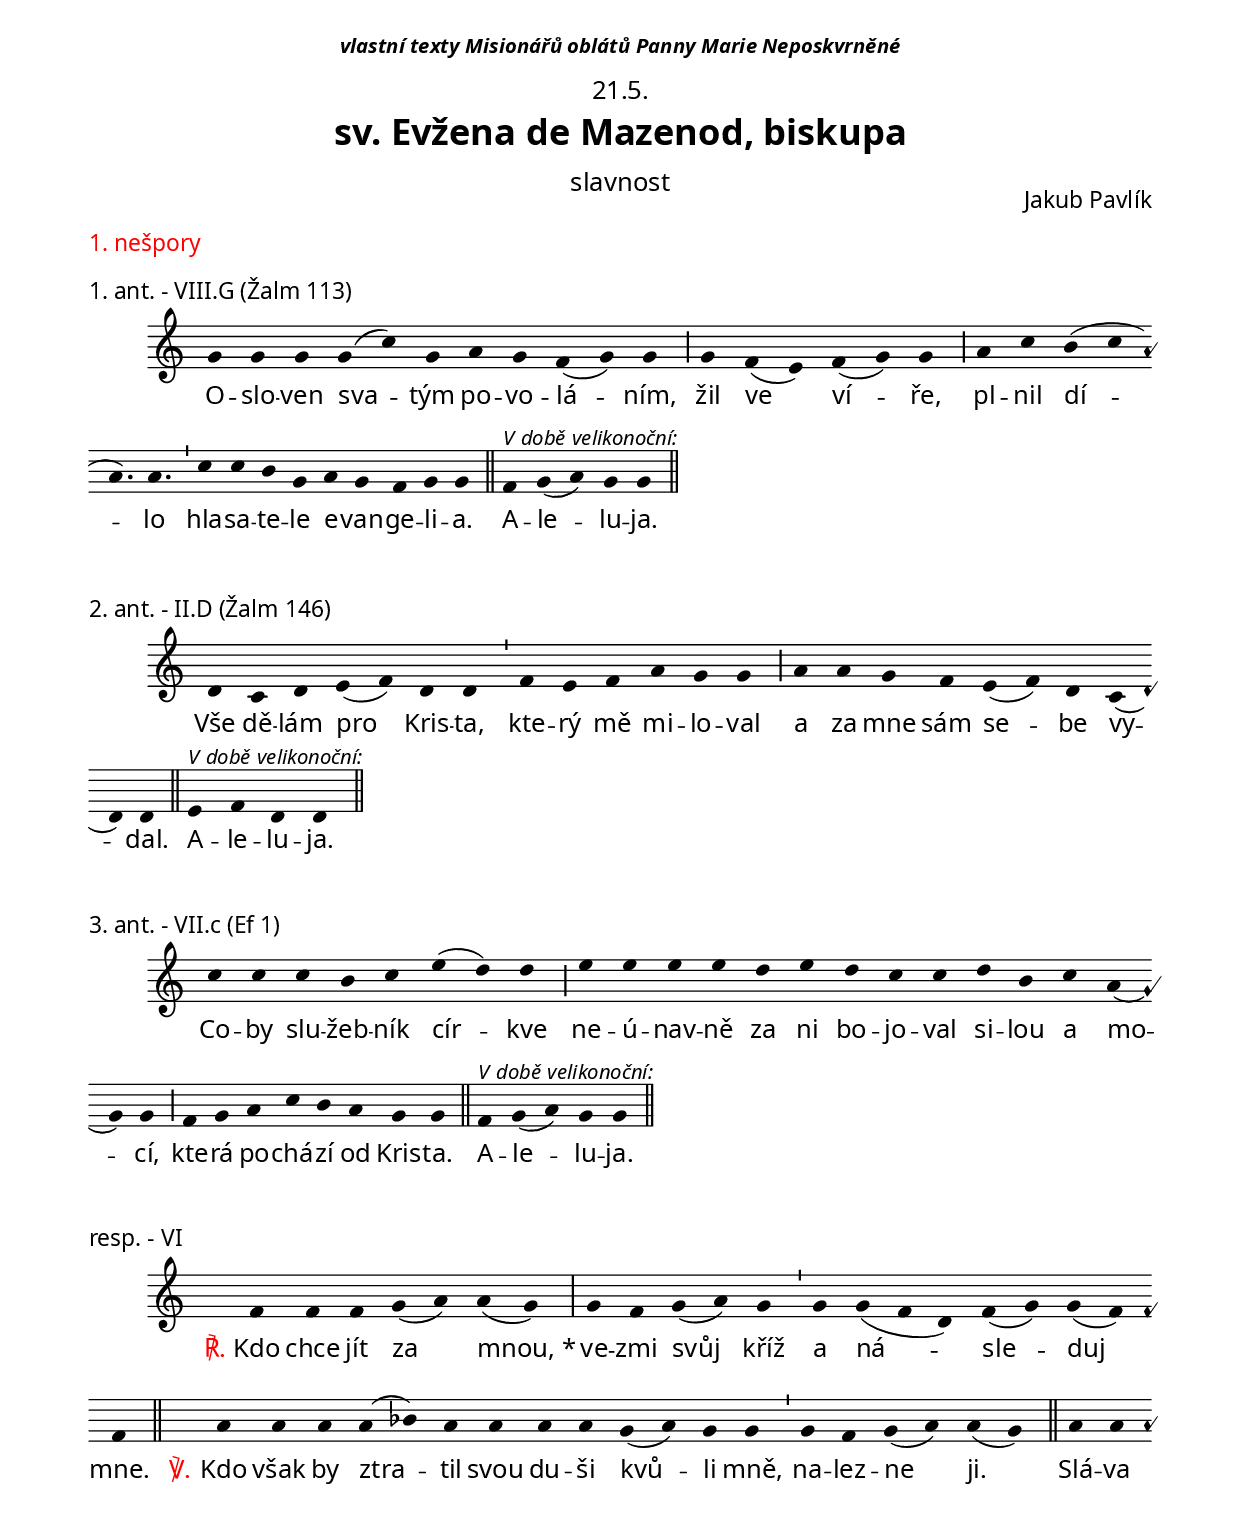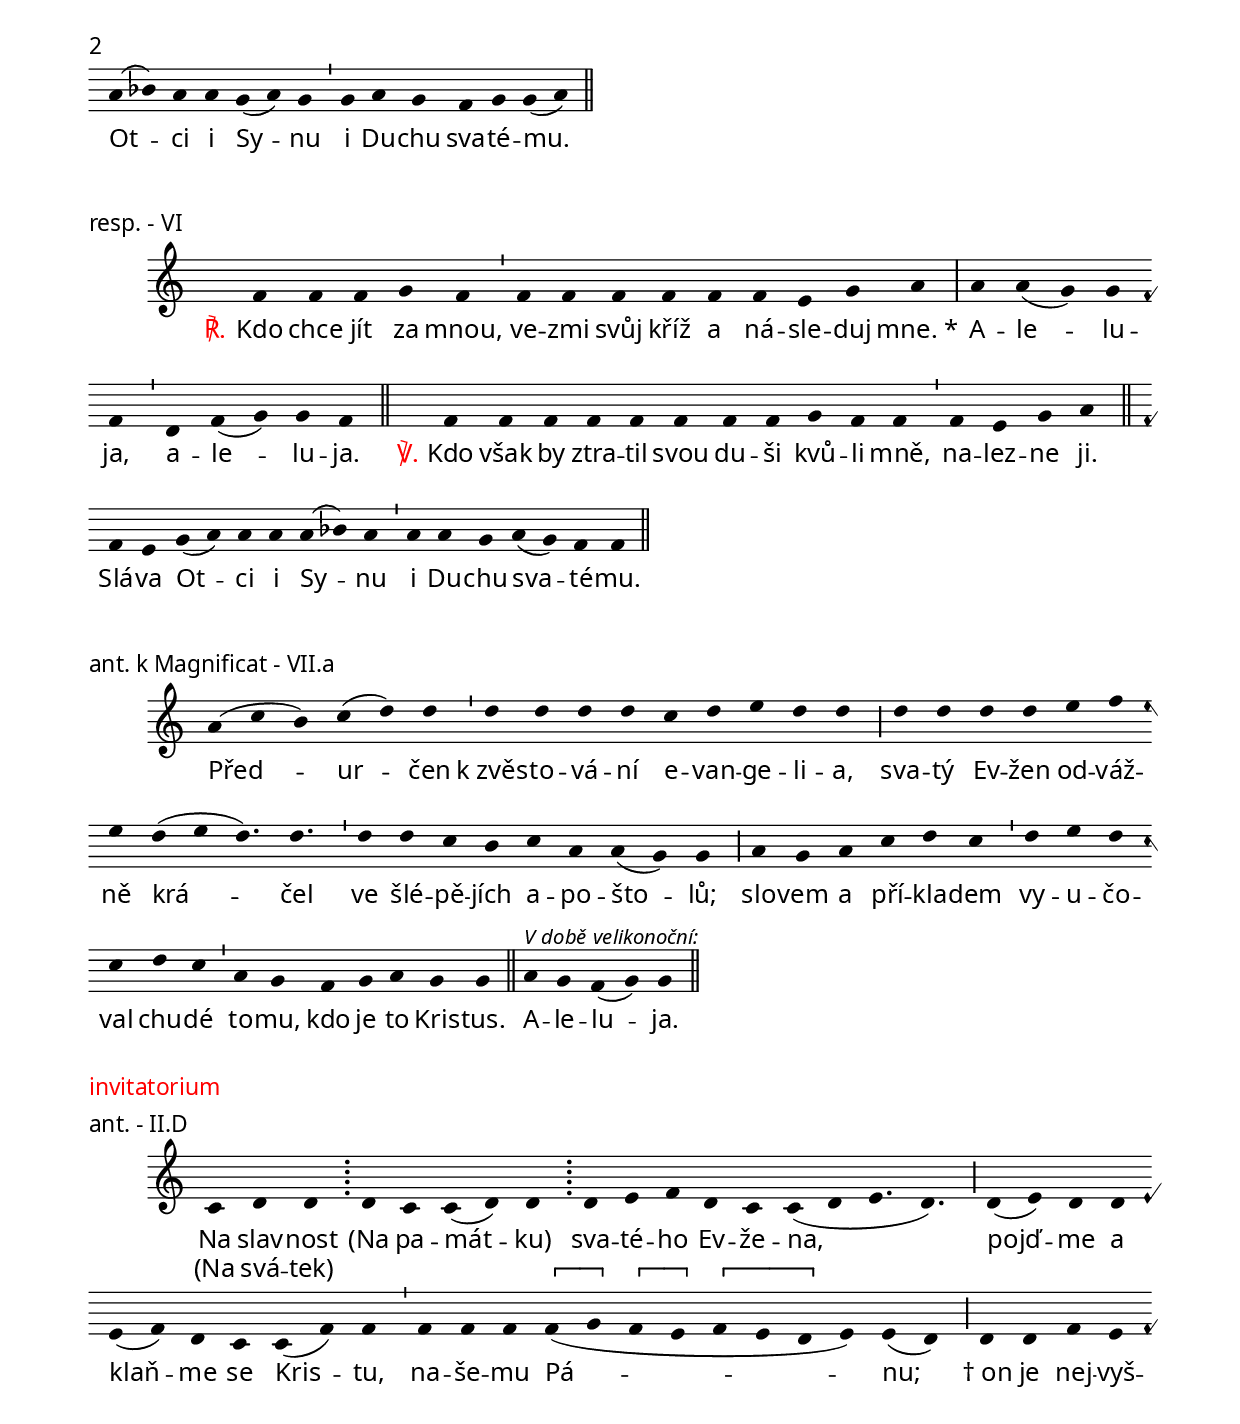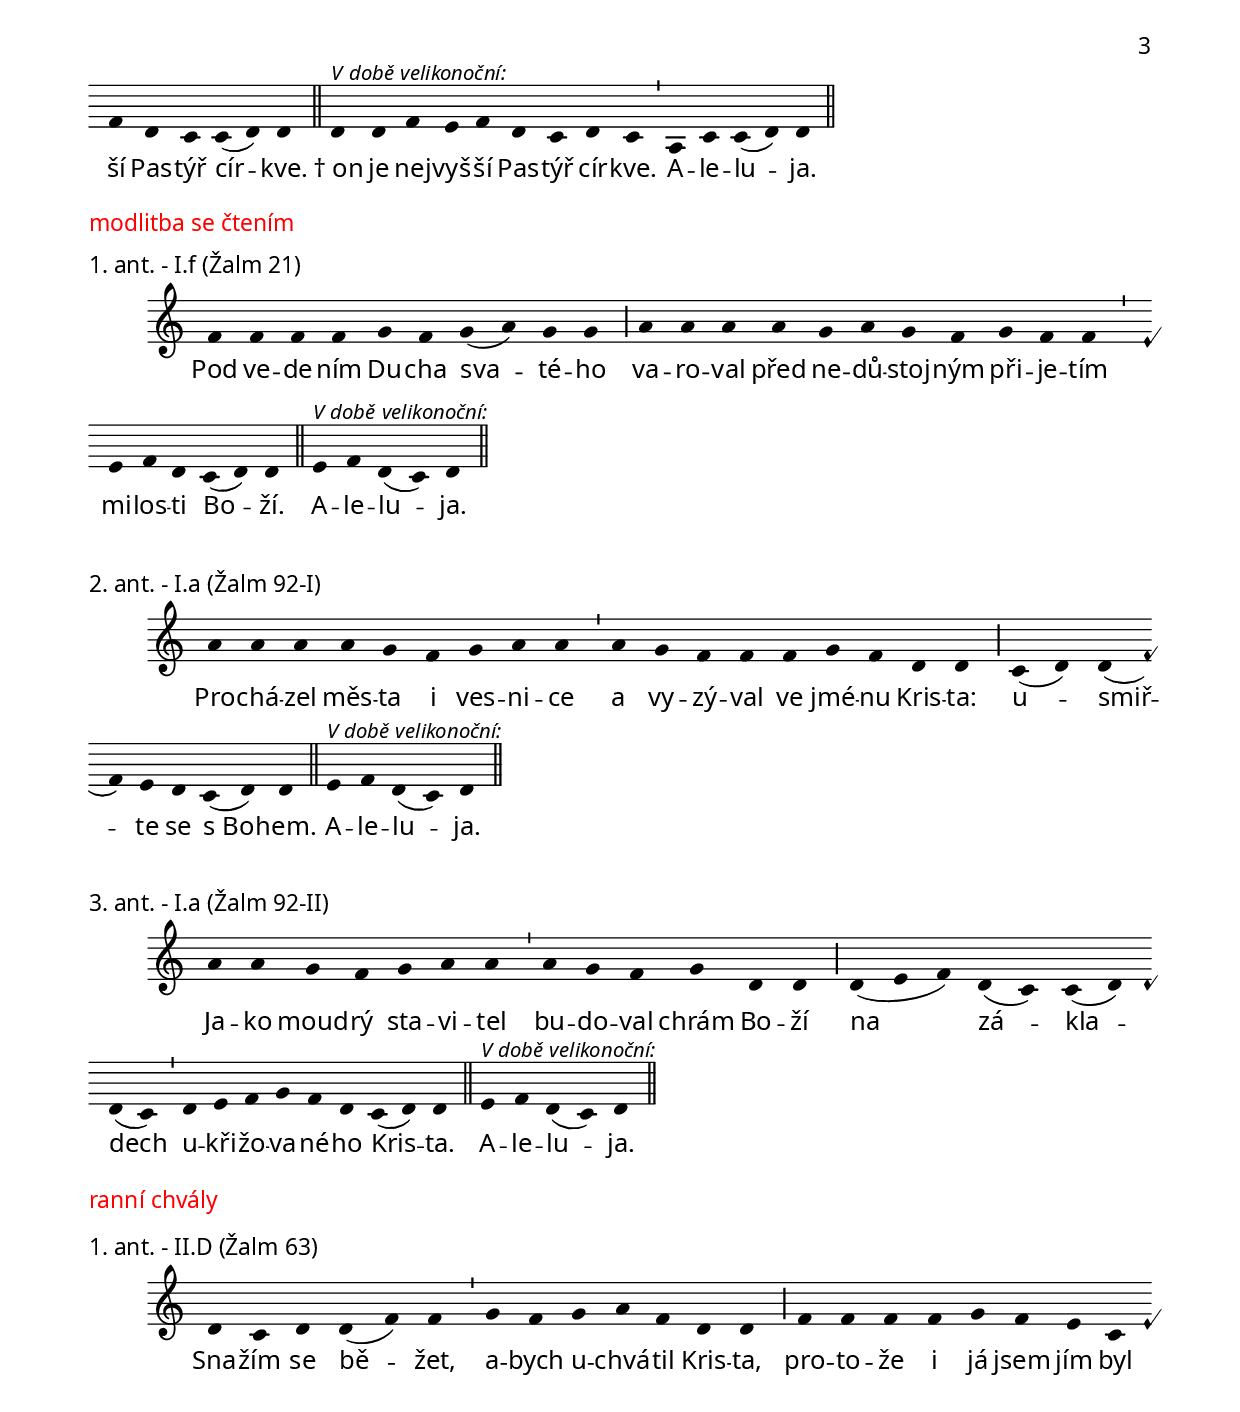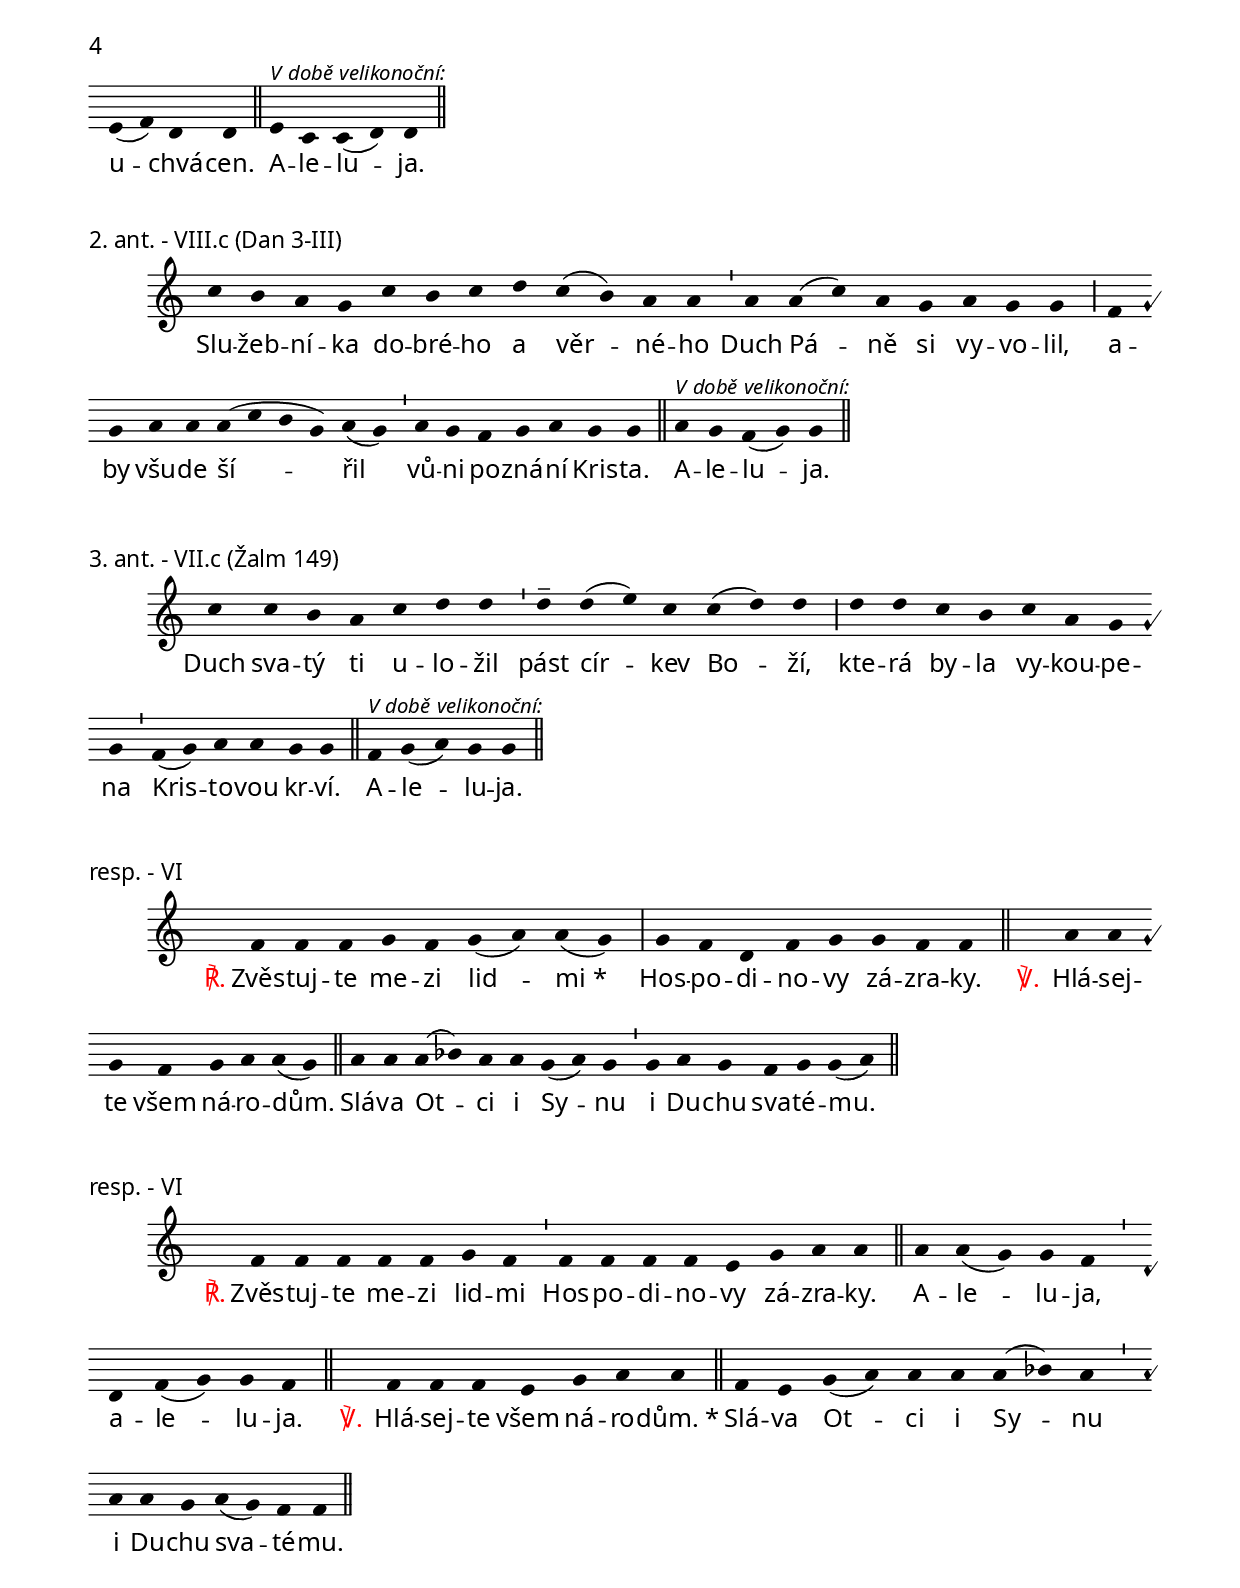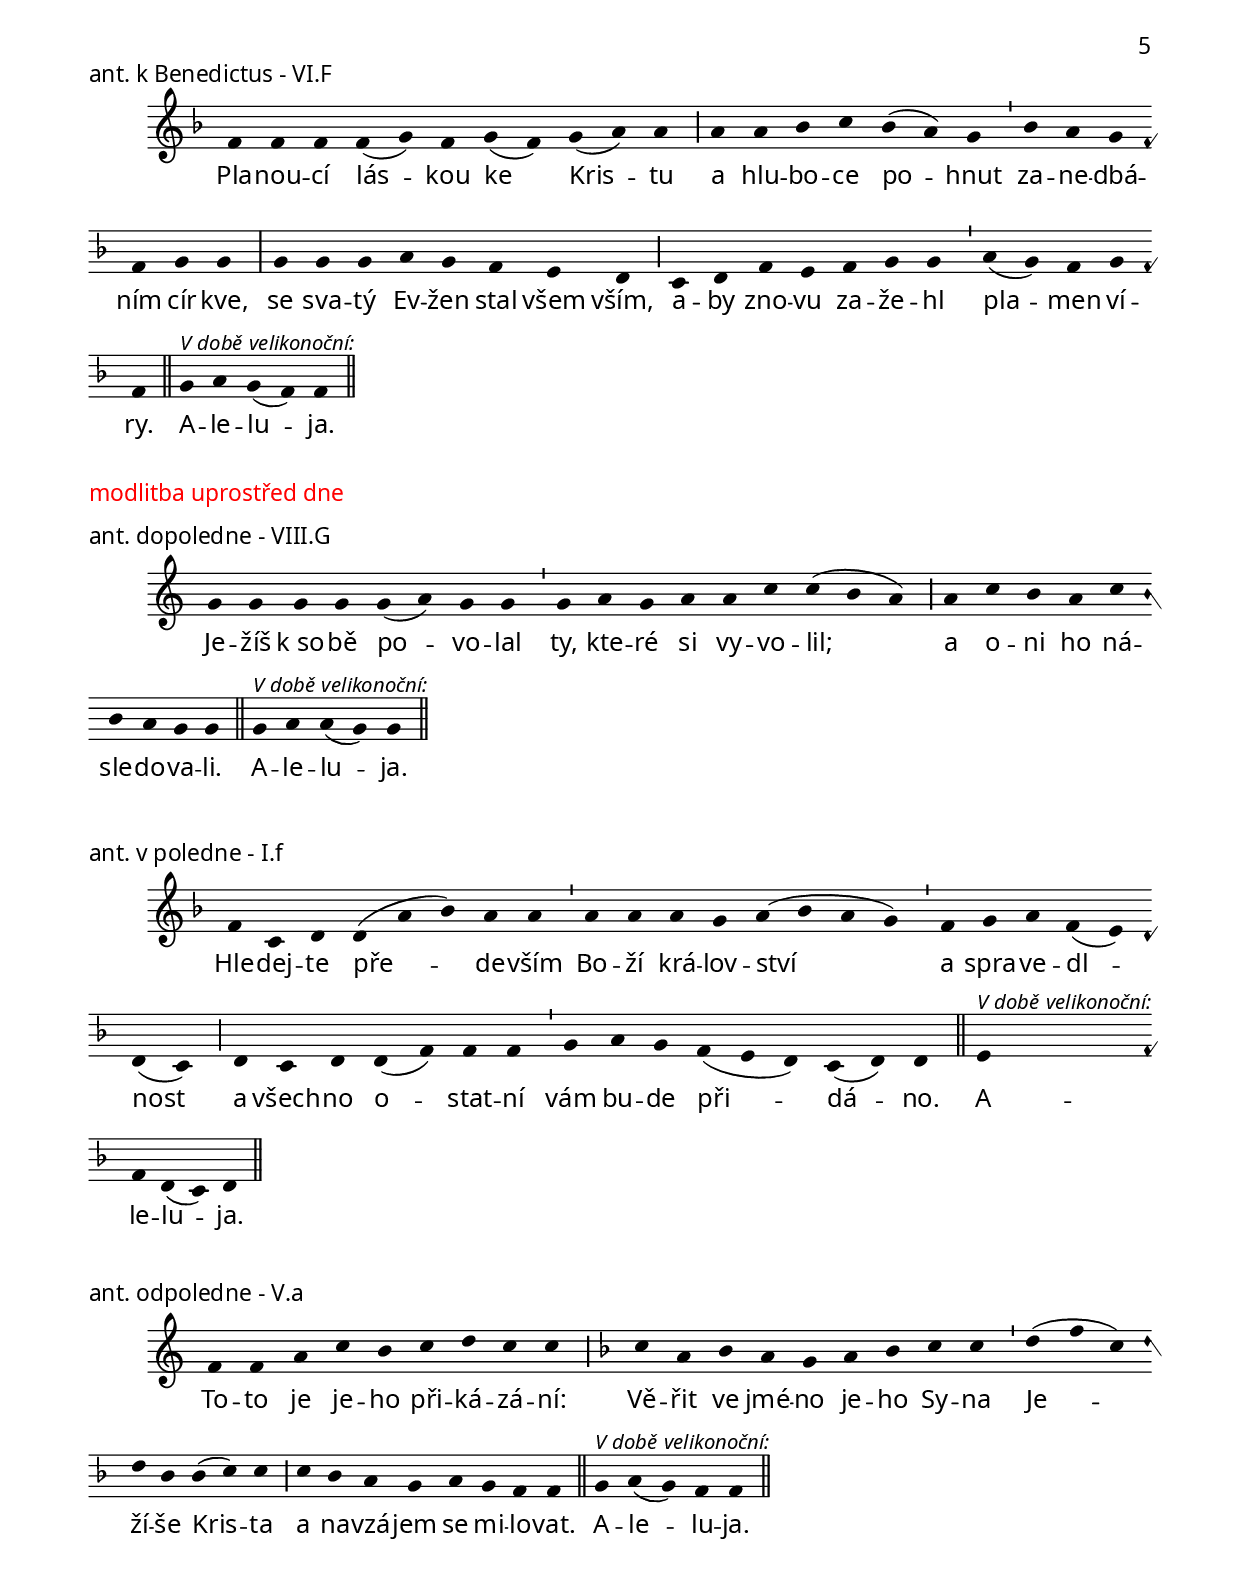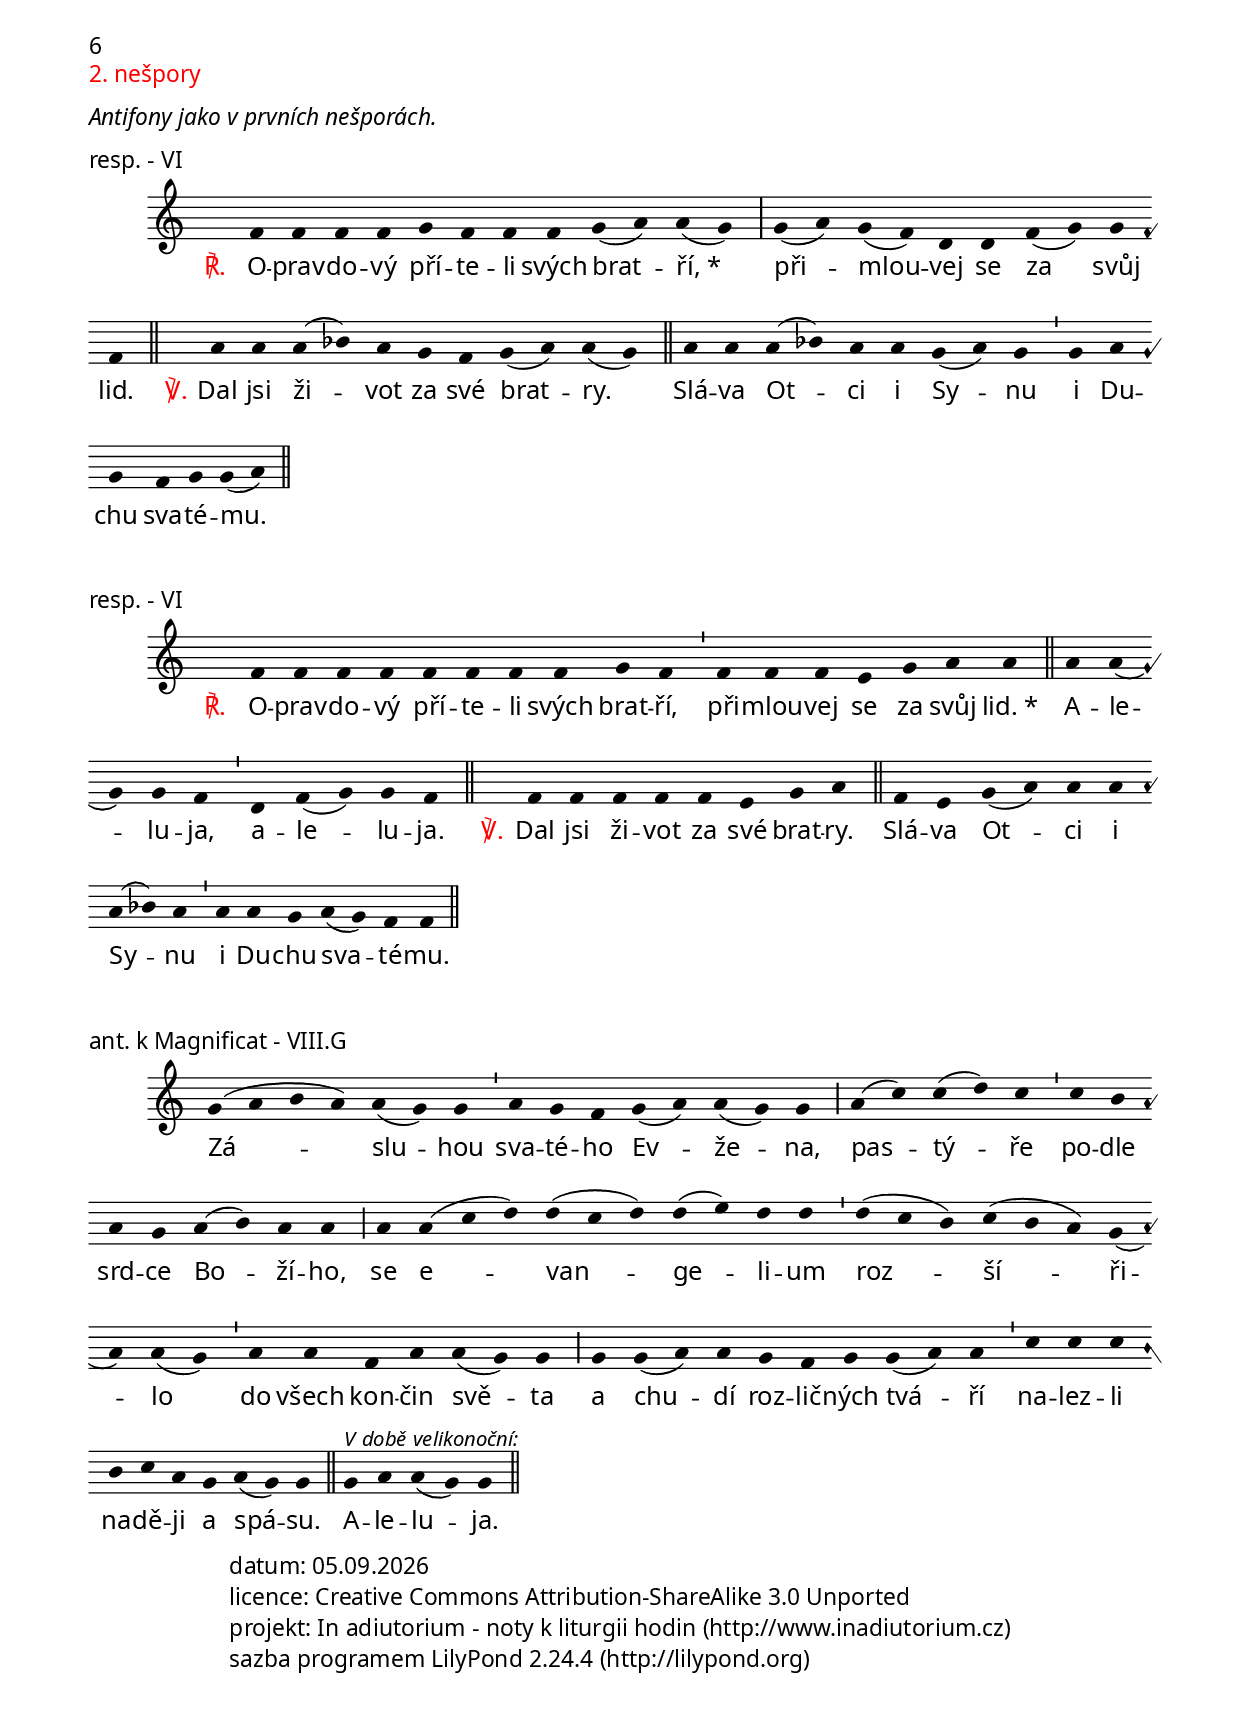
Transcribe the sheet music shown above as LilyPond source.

\version "2.19.32"

\include "../../spolecne.ly"
\include "../../spolecne/reholni.ly"
\include "../../dilyresponsorii.ly"

\header {
  title = \markup\titleSvatek
            "sv. Evžena de Mazenod, biskupa"
            slavnost
            21.5.
           "vlastní texty Misionářů oblátů Panny Marie Neposkvrněné"
  composer = "Jakub Pavlík"
}

\markup {\nadpisHodinka {"1. nešpory"}}

\score {
  \relative c'' {
    \choralniRezim
    g4 g g g( c) g a g f( g) g \barMaior
    g f( e) f( g) g \barMaior
    a c b( c a4.) a \barMin
    c4 c b g a g f g g \barFinalis

    f^\markup\rubrVelikAleluja g( a) g g \barFinalis
  }
  \addlyrics {
    O -- slo -- ven sva -- tým po -- vo -- lá -- ním,
    žil ve ví -- ře,
    pl -- nil dí -- lo
    hla -- sa -- te -- le e -- van -- ge -- li -- a.

    A -- le -- lu -- ja.
  }
  \header {
    quid = "1. ant."
    modus = "VIII"
    differentia = "G"
    psalmus = "Žalm 113"
    id = "1ne-a1"
    piece = \markup {\sestavTitulek}
  }
}

\score {
  \relative c' {
    \choralniRezim
    d4 c d e( f) d d \barMin
    f e f a g g \barMaior
    a a g f e( f) d c( d) d \barFinalis

    e^\markup\rubrVelikAleluja f d d \barFinalis
  }
  \addlyrics {
    Vše dě -- lám pro Kris -- ta,
    kte -- rý mě mi -- lo -- val
    a za mne sám se -- be vy -- dal.

    A -- le -- lu -- ja.
  }
  \header {
    quid = "2. ant."
    modus = "II"
    differentia = "D"
    psalmus = "Žalm 146"
    id = "1ne-a2"
    piece = \markup {\sestavTitulek}
  }
}

\score {
  \relative c'' {
    \choralniRezim
    c4 c c b c e( d) d \barMaior
    e e e e d e d c c d b c a( g) g \barMaior
    f g a c b a g g \barFinalis

    f^\markup\rubrVelikAleluja g( a) g g \barFinalis
  }
  \addlyrics {
    Co -- by slu -- žeb -- ník cír -- kve
    ne -- ú -- nav -- ně za ni bo -- jo -- val si -- lou a mo -- cí,
    kte -- rá po -- chá -- zí od Kris -- ta.

    A -- le -- lu -- ja.
  }
  \header {
    quid = "3. ant."
    modus = "VII"
    differentia = "c"
    psalmus = "Ef 1"
    id = "1ne-a3"
    piece = \markup {\sestavTitulek}
  }
}

\score {
  \relative c' {
    \choralniRezim

    % R
    \neviditelna f
    f4 f f g( a) a( g) \barMax
    g f g( a) g \barMin g g( f d) f( g) g( f) f \barFinalis
    % V
    \neviditelna f
    a4 a a a( bes) a a a a g( a) g g \barMin
    g f g( a) a( g) \barFinalis
    % Slava
    \respVIdoxologie \barFinalis
  }
  \addlyrics {
    \Response Kdo chce jít za mnou,_*
    ve -- zmi svůj kříž a ná -- sle -- duj mne.
    \Verse Kdo však by ztra -- til svou du -- ši kvů -- li mně,
    na -- lez -- ne ji.
    \textRespDoxologie
  }
  \header {
    quid = "resp."
    modus = "VI"
    id = "1ne-r"
    piece = \markup {\sestavTitulekResp}
  }
}

\score {
  \relative c' {
    \choralniRezim

    % R
    \neviditelna f
    f4 f f g f \barMin
    f f f f f f e g a \barMax
    \respVIalelujaResponsum \barFinalis
    % V
    \neviditelna f
    f4 f f f f f f f g f f \barMin
    f e g a \barFinalis
    % Slava
    \respVIalelujaDoxologie \barFinalis
  }
  \addlyrics {
    \Response Kdo chce jít za mnou,
    ve -- zmi svůj kříž a ná -- sle -- duj mne._*
    \textRespAleluja
    \Verse Kdo však by ztra -- til svou du -- ši kvů -- li mně,
    na -- lez -- ne ji.
    \textRespDoxologie
  }
  \header {
    quid = "resp."
    modus = "VI"
    id = "1ne-r2"
    piece = \markup {\sestavTitulekResp}
  }
}

\score {
  \relative c'' {
    \choralniRezim
    a4( c b) c( d) d \barMin
    d d d d c d e d d \barMaior
    d d d d e f e d( e d4.) d \barMin
    d4 d c b c a a( g) g \barMaior

    a g a c d c \barMin
    d e d c d c \barMin
    a g f g a g g \barFinalis

    a^\markup\rubrVelikAleluja g f( g) g \barFinalis
  }
  \addlyrics {
    Před -- ur -- čen
    k_zvěs -- to -- vá -- ní e -- van -- ge -- li -- a,
    sva -- tý Ev -- žen od -- váž -- ně krá -- čel
    ve šlé -- pě -- jích a -- po -- što -- lů;

    slo -- vem a pří -- kla -- dem
    vy -- u -- čo -- val chu -- dé
    to -- mu, kdo je to Kris -- tus.

    A -- le -- lu -- ja.
  }
  \header {
    quid = "ant. k Magnificat"
    modus = "VII"
    differentia = "a"
    psalmus = ""
    id = "1ne-amag"
    piece = \markup {\sestavTitulekBezZalmu}
  }
}

\markup {\nadpisHodinka {"invitatorium"}}

\score {
  \relative c' {
    \choralniRezim
    c4 d d \bar ";"
    d4 c c( d) d \bar ";"
    d e f d c c( d e4. d) \barMaior
    d4( e) d d e( f) d c c( f) f \barMin
    f f f \[ f( g \] \[ f e \] \[ f e d \] e) e( d) \barMaior
    d d f e f d c c( d) d \barFinalis

    d^\markup\rubrVelikAleluja d f e f d c d c \barMin
    a c c( d) d \barFinalis
  }
  \addlyrics {
    Na slav -- nost
    (Na pa -- mát -- ku)
    sva -- té -- ho Ev -- že -- na,
    pojď -- me a klaň -- me se Kris -- tu,
    na -- še -- mu Pá -- nu;
    \markup{\Dagger on} je nej -- vyš -- ší Pas -- týř cír -- kve.

    \markup{\Dagger on} je nej -- vyš -- ší Pas -- týř cír -- kve.
    A -- le -- lu -- ja.
  }
  \addlyrics {
    (Na svá -- tek)
  }
  \header {
    quid = "ant."
    modus = "II"
    differentia = "D"
    psalmus = ""
    id = "invit"
    piece = \markup {\sestavTitulekBezZalmu}
  }
}

\markup {\nadpisHodinka {"modlitba se čtením"}}

\score {
  \relative c' {
    \choralniRezim
    f4 f f f g f g( a) g g \barMaior
    a a a a g a g f g f f \barMin
    e f d c( d) d \barFinalis

    e^\markup\rubrVelikAleluja f d( c) d \barFinalis
  }
  \addlyrics {
    Pod ve -- de -- ním Du -- cha sva -- té -- ho
    va -- ro -- val před ne -- dů -- stoj -- ným při -- je -- tím
    mi -- los -- ti Bo -- ží.

    A -- le -- lu -- ja.
  }
  \header {
    quid = "1. ant."
    modus = "I"
    differentia = "f"
    psalmus = "Žalm 21"
    id = "mc-a1"
    piece = \markup {\sestavTitulek}
  }
}

\score {
  \relative c'' {
    \choralniRezim
    a4 a a a g f g a a \barMin
    a g f f f g f d d \barMaior
    c( d) d( f) e d c( d) d \barFinalis

    e^\markup\rubrVelikAleluja f d( c) d \barFinalis
  }
  \addlyrics {
    Pro -- chá -- zel měs -- ta i ves -- ni -- ce
    a vy -- zý -- val ve jmé -- nu Kris -- ta:
    u -- smiř -- te se s_Bo -- hem.

    A -- le -- lu -- ja.
  }
  \header {
    quid = "2. ant."
    modus = "I"
    differentia = "a"
    psalmus = "Žalm 92-I"
    id = "mc-a2"
    piece = \markup {\sestavTitulek}
  }
}

\score {
  \relative c'' {
    \choralniRezim
    a4 a g f g a a \barMin
    a g f g d d \barMaior
    d( e f) d( c) c( d) d( c) \barMin
    d e f g f d c( d) d \barFinalis

    e^\markup\rubrVelikAleluja f d( c) d \barFinalis
  }
  \addlyrics {
    Ja -- ko moud -- rý sta -- vi -- tel
    bu -- do -- val chrám Bo -- ží
    na zá -- kla -- dech
    u -- kři -- žo -- va -- né -- ho Kris -- ta.

    A -- le -- lu -- ja.
  }
  \header {
    quid = "3. ant."
    modus = "I"
    differentia = "a"
    psalmus = "Žalm 92-II"
    id = "mc-a3"
    piece = \markup {\sestavTitulek}
  }
}

\markup {\nadpisHodinka {"ranní chvály"}}

\score {
  \relative c' {
    \choralniRezim
    d4 c d d( f) f \barMin g f g a f d d \barMaior
    f f f f g f e c e( f) d d \barFinalis

    e^\markup\rubrVelikAleluja c c( d) d \barFinalis
  }
  \addlyrics {
    Sna -- žím se bě -- žet, a -- bych u -- chvá -- til Kris -- ta,
    pro -- to -- že i já jsem jím byl u -- chvá -- cen.

    A -- le -- lu -- ja.
  }
  \header {
    quid = "1. ant."
    modus = "II"
    differentia = "D"
    psalmus = "Žalm 63"
    id = "rch-a1"
    piece = \markup {\sestavTitulek}
  }
}

\score {
  \relative c'' {
    \choralniRezim
    c4 b a g c b c d c( b) a a \barMin
    a a( c) a g a g g \barMaior
    f g a a a( c b g) a( g) \barMin
    a g f g a g g \barFinalis

    a^\markup\rubrVelikAleluja g f( g) g \barFinalis
  }
  \addlyrics {
    Slu -- žeb -- ní -- ka do -- bré -- ho a věr -- né -- ho
    Duch Pá -- ně si vy -- vo -- lil,
    a -- by všu -- de ší -- řil
    vů -- ni po -- zná -- ní Kris -- ta.

    A -- le -- lu -- ja.
  }
  \header {
    quid = "2. ant."
    modus = "VIII"
    differentia = "c"
    psalmus = "Dan 3-III"
    id = "rch-a2"
    piece = \markup {\sestavTitulek}
  }
}

\score {
  \relative c'' {
    \choralniRezim
    c4 c b a c d d \barMin
    d-- d( e) c c( d) d \barMaior
    d d c b c a g g \barMin
    f( g) a a g g \barFinalis

    f^\markup\rubrVelikAleluja g( a) g g \barFinalis
  }
  \addlyrics {
    Duch sva -- tý ti u -- lo -- žil
    pást cír -- kev Bo -- ží,
    kte -- rá by -- la vy -- kou -- pe -- na
    Kris -- to -- vou kr -- ví.

    A -- le -- lu -- ja.
  }
  \header {
    quid = "3. ant."
    modus = "VII"
    differentia = "c"
    psalmus = "Žalm 149"
    placet = "_Kristovou_ drhne"
    id = "rch-a3"
    piece = \markup {\sestavTitulek}
  }
}

\score {
  \relative c' {
    \choralniRezim

    % R
    \neviditelna f
    f f f g f g( a) a( g) \barMax
    g f d f g g f f \barFinalis
    % V
    \neviditelna a
    a4 a g f g a a( g) \barFinalis
    % Slava
    \respVIdoxologie \barFinalis
  }
  \addlyrics {
    \Response Zvěs -- tuj -- te me -- zi lid -- mi_*
    Hos -- po -- di -- no -- vy zá -- zra -- ky.
    \Verse Hlá -- sej -- te všem ná -- ro -- dům.
    \textRespDoxologie
  }
  \header {
    quid = "resp."
    modus = "VI"
    id = "rch-r"
    piece = \markup {\sestavTitulekResp}
  }
}

\score {
  \relative c' {
    \choralniRezim

    % R
    \neviditelna f
    f4 f f f f g f \barMin
    f f f f e g a a \barFinalis
    \respVIalelujaResponsum \barFinalis
    % V
    \neviditelna f
    f4 f f e g a a \barFinalis
    % Slava
    \respVIalelujaDoxologie \barFinalis
  }
  \addlyrics {
    \Response Zvěs -- tuj -- te me -- zi lid -- mi
    Hos -- po -- di -- no -- vy zá -- zra -- ky.
    \textRespAleluja
    \Verse Hlá -- sej -- te všem ná -- ro -- dům._*
    \textRespDoxologie
  }
  \header {
    quid = "resp."
    modus = "VI"
    id = "rch-r2"
    piece = \markup {\sestavTitulekResp}
  }
}

\score {
  \relative c' {
    \choralniRezim
    \key f \major
    f4 f f f( g) f g( f) g( a) a \barMaior
    a a bes c bes( a) g \barMin
    bes a g f g g \barMax
    g g g a g f e d \barMaior
    c d f e f g g \barMin
    a( g) f g f \barFinalis

    g^\markup\rubrVelikAleluja a g( f) f \barFinalis
  }
  \addlyrics {
    Pla -- nou -- cí lás -- kou ke Kris -- tu
    a hlu -- bo -- ce po -- hnut
    za -- ne -- dbá -- ním cír -- kve,
    se sva -- tý Ev -- žen stal všem vším,
    a -- by zno -- vu za -- že -- hl
    pla -- men ví -- ry.

    A -- le -- lu -- ja.
  }
  \header {
    quid = "ant. k Benedictus"
    modus = "VI"
    differentia = "F"
    psalmus = ""
    id = "rch-aben"
    piece = \markup {\sestavTitulekBezZalmu}
  }
}

\markup {\nadpisHodinka {"modlitba uprostřed dne"}}

\score {
  \relative c'' {
    \choralniRezim
    g4 g g g g( a) g g \barMin
    g a g a a c c( b a) \barMaior
    a c b a c b a g g \barFinalis

    g^\markup\rubrVelikAleluja a a( g) g \barFinalis
  }
  \addlyrics {
    Je -- žíš k_so -- bě po -- vo -- lal
    ty, kte -- ré si vy -- vo -- lil;
    a o -- ni ho ná -- sle -- do -- va -- li.

    A -- le -- lu -- ja.
  }
  \header {
    quid = "ant. dopoledne"
    modus = "VIII"
    differentia = "G"
    psalmus = ""
    id = "tercie"
    piece = \markup {\sestavTitulekBezZalmu}
  }
}

\score {
  \relative c' {
    \choralniRezim
    \key f \major
    f4 c d d( a' bes) a a \barMin
    a a a g a( bes a g) \barMin
    f g a f( e) d( c) \barMaior
    d c d d( f) f f \barMin
    g a g f( e d) c( d) d \barFinalis

    e^\markup\rubrVelikAleluja f d( c) d \barFinalis
  }
  \addlyrics {
    Hle -- dej -- te pře -- de -- vším
    Bo -- ží krá -- lov -- ství
    a spra -- ve -- dl -- nost
    a všech -- no o -- stat -- ní
    vám bu -- de při -- dá -- no.

    A -- le -- lu -- ja.
  }
  \header {
    quid = "ant. v poledne"
    modus = "I"
    differentia = "f"
    psalmus = ""
    fial = "antifony/mezidobi_nedeleA_02_10.ly#ne8a-2ne-amag?+aleluja&zacatek=21&konec=18"
    id = "sexta"
    piece = \markup {\sestavTitulekBezZalmu}
  }
}

\score {
  \relative c' {
    \choralniRezim
    f4 f a c b c d c c \barMaior \key f \major
    c a bes a g a bes c c \barMin
    d( f c) d bes bes( c) c \barMaior
    c bes a g a g f f \barFinalis

    g^\markup\rubrVelikAleluja a( g) f f \barFinalis
  }
  \addlyrics {
    To -- to je je -- ho při -- ká -- zá -- ní:
    Vě -- řit ve jmé -- no je -- ho Sy -- na
    Je -- ží -- še Kris -- ta
    a na -- vzá -- jem se mi -- lo -- vat.

    A -- le -- lu -- ja.
  }
  \header {
    quid = "ant. odpoledne"
    modus = "V"
    differentia = "a"
    psalmus = ""
    id = "nona"
    piece = \markup {\sestavTitulekBezZalmu}
  }
}

\pageBreak % ZLOM

\markup {\nadpisHodinka {"2. nešpory"}}

\markup\italic{Antifony jako v prvních nešporách.}

\score {
  \relative c' {
    \choralniRezim

    % R
    \neviditelna f
    f4 f f f g f f f g( a) a( g) \barMax
    g( a) g( f) d d f( g) g f \barFinalis
    % V
    \neviditelna a
    a a a( bes) a g f g( a) a( g) \barFinalis
    % Slava
    \respVIdoxologie \barFinalis
  }
  \addlyrics {
    \Response O -- prav -- do -- vý pří -- te -- li svých brat -- ří,_*
    při -- mlou -- vej se za svůj lid.
    \Verse Dal jsi ži -- vot za své brat -- ry.
    \textRespDoxologie
  }
  \header {
    quid = "resp."
    modus = "VI"
    id = "2ne-r"
    piece = \markup {\sestavTitulekResp}
  }
}

\score {
  \relative c' {
    \choralniRezim

    % R
    \neviditelna f
    f4 f f f f f f f g f \barMin
    f f f e g a a \barFinalis
    \respVIalelujaResponsum \barFinalis
    % V
    \neviditelna f
    f4 f f f f e g a \barFinalis
    % Slava
    \respVIalelujaDoxologie \barFinalis
  }
  \addlyrics {
    \Response O -- prav -- do -- vý pří -- te -- li svých brat -- ří,
    při -- mlou -- vej se za svůj lid._*
    \textRespAleluja
    \Verse Dal jsi ži -- vot za své brat -- ry.
    \textRespDoxologie
  }
  \header {
    quid = "resp."
    modus = "VI"
    id = "2ne-r2"
    piece = \markup {\sestavTitulekResp}
  }
}

\score {
  \relative c'' {
    \choralniRezim
    g4( a b a) a( g) g \barMin
    a g f g( a) a( g) g \barMaior
    a( c) c( d) c \barMin
    c b a g a( b) a a \barMaior
    a a( c d) d( c d) d( e) d d \barMin
    d( c b) c( b a) g( a) a( g) \barMin
    a a f a a( g) g \barMaior
    g g( a) a g f g g( a) a \barMin
    c c c b c a g a( g) g \barFinalis

    g^\markup\rubrVelikAleluja a a( g) g \barFinalis
  }
  \addlyrics {
    Zá -- slu -- hou
    sva -- té -- ho Ev -- že -- na,
    pas -- tý -- ře
    po -- dle srd -- ce Bo -- ží -- ho,
    se e -- van -- ge -- li -- um
    roz -- ší -- ři -- lo
    do všech kon -- čin svě -- ta
    a chu -- dí roz -- lič -- ných tvá -- ří
    na -- lez -- li na -- dě -- ji a spá -- su.

    A -- le -- lu -- ja.
  }
  \header {
    quid = "ant. k Magnificat"
    modus = "VIII"
    differentia = "G"
    psalmus = ""
    id = "2ne-amag"
    piece = \markup {\sestavTitulekBezZalmu}
  }
}